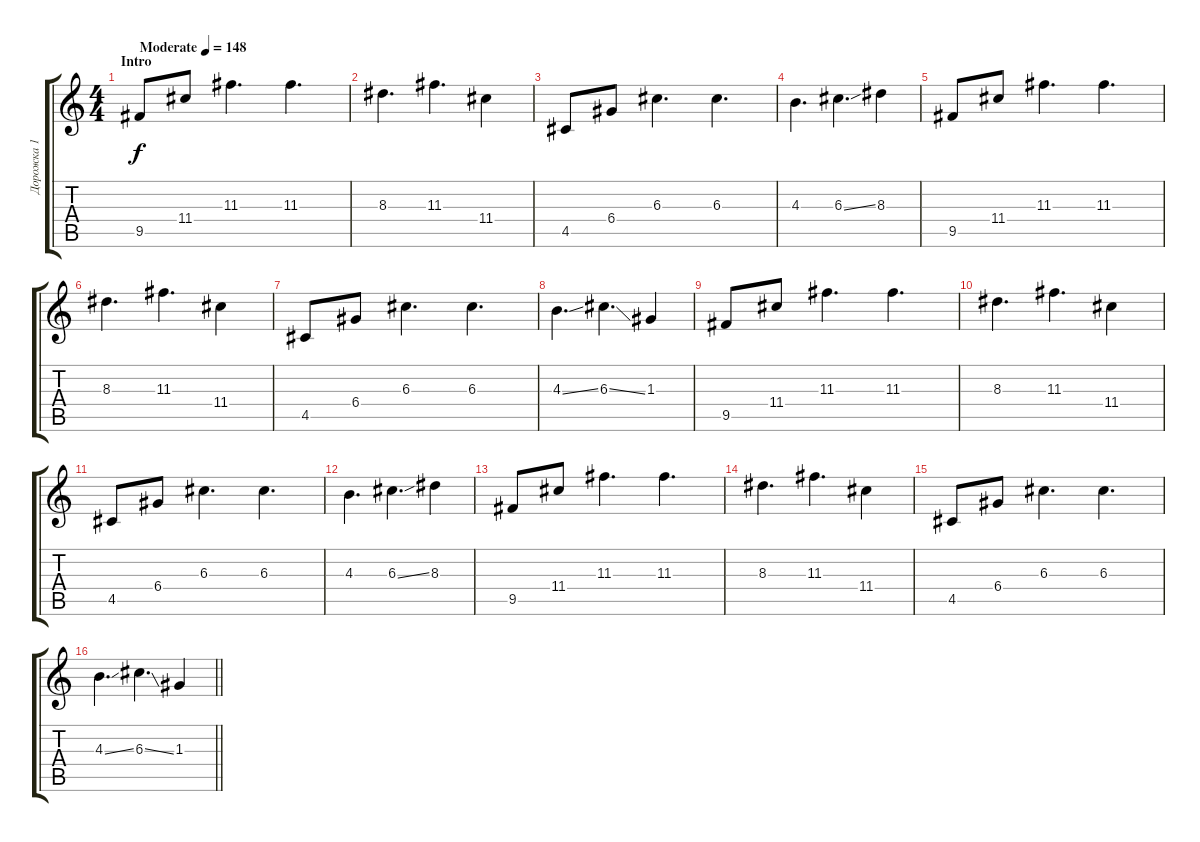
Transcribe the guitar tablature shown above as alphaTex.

\track ("Дорожка 1" "Дорожка 1") {instrument overdrivenguitar}
\staff {score tabs}
\tuning (E4 B3 G3 D3 A2 E2) {hide}
\ts (4 4)
\section ("" "Intro")
\tempo (148 "Moderate")
\clef g2
\ks c
9.5.8{dy f instrument overdrivenguitar} 11.4.8 11.3.4{d} 11.3.4{d} |
8.3.4{d} 11.3.4{d} 11.4.4 |
4.5.8 6.4.8 6.3.4{d} 6.3.4{d} |
4.3.4{d} 6.3{ss}.4{d} 8.3.4 |
9.5.8 11.4.8 11.3.4{d} 11.3.4{d} |
8.3.4{d} 11.3.4{d} 11.4.4 |
4.5.8 6.4.8 6.3.4{d} 6.3.4{d} |
4.3{ss}.4{d} 6.3{ss}.4{d} 1.3.4 |
9.5.8 11.4.8 11.3.4{d} 11.3.4{d} |
8.3.4{d} 11.3.4{d} 11.4.4 |
4.5.8 6.4.8 6.3.4{d} 6.3.4{d} |
4.3.4{d} 6.3{ss}.4{d} 8.3.4 |
9.5.8 11.4.8 11.3.4{d} 11.3.4{d} |
8.3.4{d} 11.3.4{d} 11.4.4 |
4.5.8 6.4.8 6.3.4{d} 6.3.4{d} |
\barLineRight lightlight
4.3{ss}.4{d} 6.3{ss}.4{d} 1.3.4
